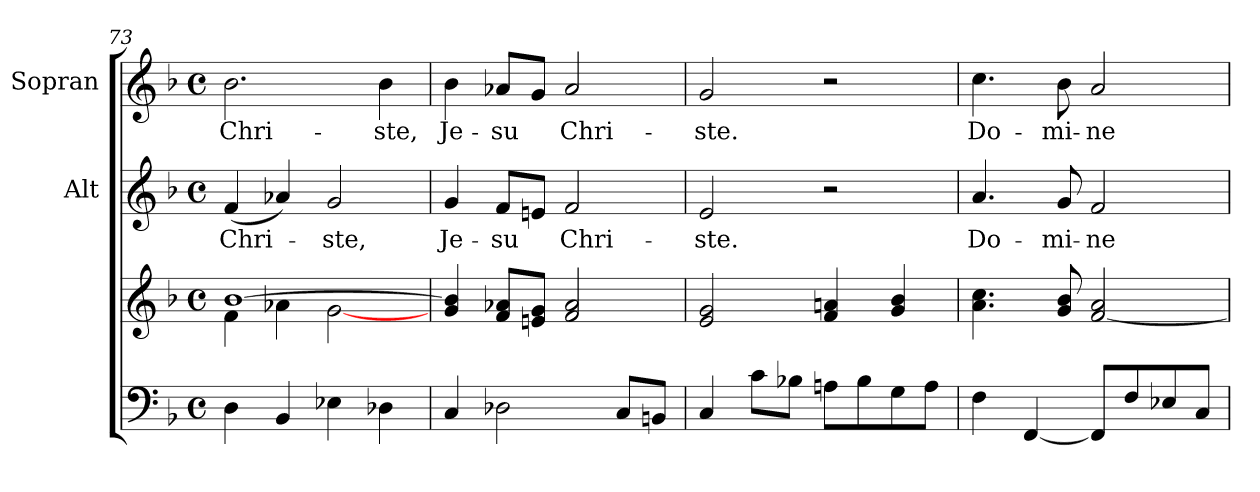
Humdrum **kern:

**kern	**kern	**kern	**text	**kern	**text
*part3	*part3	*part2	*part2	*part1	*part1
*staff4	*staff3	*staff2	*staff2	*staff1	*staff1
*	*	*I"Alt	*	*I"Sopran	*
*	*	*I'A.	*	*I'S.	*
*clefF4	*clefG2	*clefG2	*	*clefG2	*
*k[b-]	*k[b-]	*k[b-]	*	*k[b-]	*
*F:	*F:	*F:	*	*F:	*
*M4/4	*M4/4	*M4/4	*	*M4/4	*
*met(c)	*met(c)	*met(c)	*	*met(c)	*
=73	=73	=73	=73	=73	=73
*	*^	*	*	*	*
!	!	!	!	!LO:LY:b	!	!LO:LY:b
4D\	[>1b-	4f\	(<4f/	Chri-	2.b-\	Chri-
4BB-/	.	4a-X\	4a-X/)	.	.	.
!	!	!	!	!LO:LY:b	!	!
4E-X\	.	[<2g\	2g/	-ste,	.	.
!	!	!	!	!	!	!LO:LY:b
4D-X\	.	.	.	.	4b-\	-ste,
*	*v	*v	*	*	*	*
=74	=74	=74	=74	=74	=74
!	!	!	!LO:LY:b	!	!LO:LY:b
4C/	4g/ 4b-/]	4g/	Je-	4b-\	Je-
!	!	!	!LO:LY:b	!	!LO:LY:b
2D-X\	8f/ 8a-X/L	8f/L	-su	8a-X/L	-su
.	8en/ 8g/J	8en/J	.	8g/J	.
!	!	!	!LO:LY:b	!	!LO:LY:b
.	2f/ 2a-/	2f/	Chri-	2a-/	Chri-
8C/L	.	.	.	.	.
8BBn/J	.	.	.	.	.
!!LO:PB:g=z
=75	=75	=75	=75	=75	=75
!	!	!	!LO:LY:b	!	!LO:LY:b
4C/	2e/ 2g/	2e/	-ste.	2g/	-ste.
8c\L	.	.	.	.	.
8B-X\J	.	.	.	.	.
8An\L	4f/ 4an/	2r	.	2r	.
8B-\	.	.	.	.	.
8G\	4g/ 4b-/	.	.	.	.
8A\J	.	.	.	.	.
=76	=76	=76	=76	=76	=76
!	!	!	!LO:LY:b	!	!LO:LY:b
4F\	4.a\ 4.cc\	4.a/	Do-	4.cc\	Do-
[4FF/	.	.	.	.	.
!	!	!	!LO:LY:b	!	!LO:LY:b
.	8g/ 8b-/	8g/	-mi-	8b-\	-mi-
!	!	!	!LO:LY:b	!	!LO:LY:b
8FF/L]	[2f/ 2a/	2f/	-ne	2a/	-ne
8F/	.	.	.	.	.
8E-X/	.	.	.	.	.
8C/J	.	.	.	.	.
=	=	=	=	=	=
*-	*-	*-	*-	*-	*-
